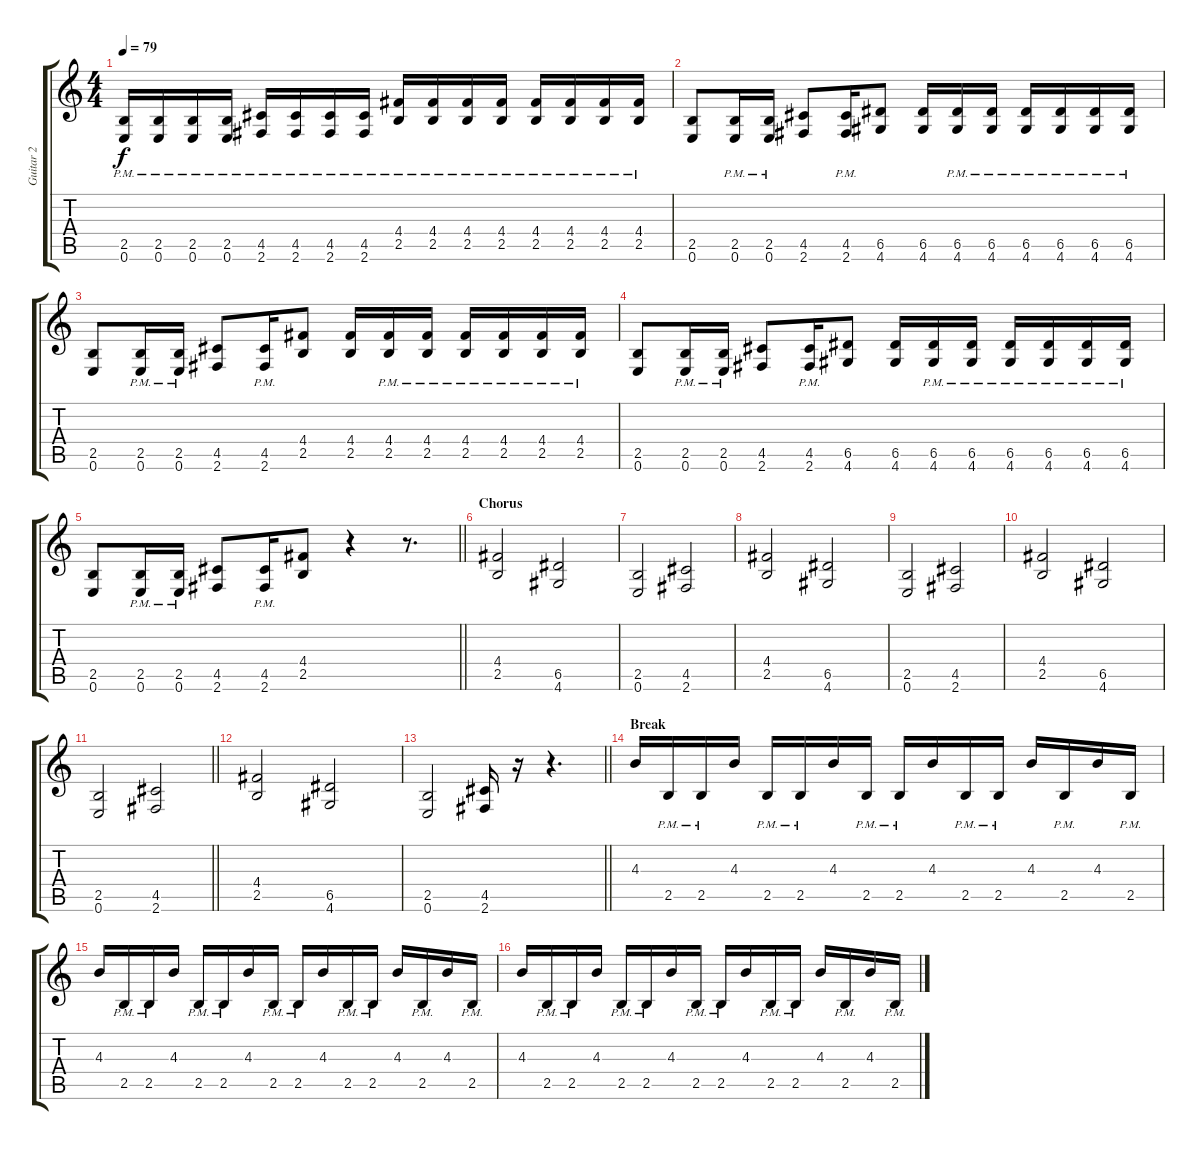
\track ("Guitar 2" "Guitar 2") {instrument distortionguitar}
\staff {score tabs}
\tuning (E4 B3 G3 D3 A2 E2) {hide}
\ts (4 4)
\tempo 79
\clef g2
\ks c
(2.5{pm} 0.6{pm}).16{dy f} (2.5{pm} 0.6{pm}).16 (2.5{pm} 0.6{pm}).16 (2.5{pm} 0.6{pm}).16 (4.5{pm} 2.6{pm}).16 (4.5{pm} 2.6{pm}).16 (4.5{pm} 2.6{pm}).16 (4.5{pm} 2.6{pm}).16 (4.4{pm} 2.5{pm}).16 (4.4{pm} 2.5{pm}).16 (4.4{pm} 2.5{pm}).16 (4.4{pm} 2.5{pm}).16 (4.4{pm} 2.5{pm}).16 (4.4{pm} 2.5{pm}).16 (4.4{pm} 2.5{pm}).16 (4.4{pm} 2.5{pm}).16 |
(2.5 0.6).8 (2.5{pm} 0.6{pm}).16 (2.5{pm} 0.6{pm}).16 (4.5 2.6).8 (4.5{pm} 2.6{pm}).16 (6.5 4.6).8 (6.5 4.6).16 (6.5{pm} 4.6{pm}).16 (6.5{pm} 4.6{pm}).16 (6.5{pm} 4.6{pm}).16 (6.5{pm} 4.6{pm}).16 (6.5{pm} 4.6{pm}).16 (6.5{pm} 4.6{pm}).16 |
(2.5 0.6).8 (2.5{pm} 0.6{pm}).16 (2.5{pm} 0.6{pm}).16 (4.5 2.6).8 (4.5{pm} 2.6{pm}).16 (4.4 2.5).8 (4.4 2.5).16 (4.4{pm} 2.5{pm}).16 (4.4{pm} 2.5{pm}).16 (4.4{pm} 2.5{pm}).16 (4.4{pm} 2.5{pm}).16 (4.4{pm} 2.5{pm}).16 (4.4{pm} 2.5{pm}).16 |
(2.5 0.6).8 (2.5{pm} 0.6{pm}).16 (2.5{pm} 0.6{pm}).16 (4.5 2.6).8 (4.5{pm} 2.6{pm}).16 (6.5 4.6).8 (6.5 4.6).16 (6.5{pm} 4.6{pm}).16 (6.5{pm} 4.6{pm}).16 (6.5{pm} 4.6{pm}).16 (6.5{pm} 4.6{pm}).16 (6.5{pm} 4.6{pm}).16 (6.5{pm} 4.6{pm}).16 |
\barLineRight lightlight
(2.5 0.6).8 (2.5{pm} 0.6{pm}).16 (2.5{pm} 0.6{pm}).16 (4.5 2.6).8 (4.5{pm} 2.6{pm}).16 (4.4 2.5).8 r.4 r.8{d} |
\section ("" "Chorus")
(4.4 2.5).2 (6.5 4.6).2 |
(2.5 0.6).2 (4.5 2.6).2 |
(4.4 2.5).2 (6.5 4.6).2 |
(2.5 0.6).2 (4.5 2.6).2 |
(4.4 2.5).2 (6.5 4.6).2 |
\barLineRight lightlight
(2.5 0.6).2 (4.5 2.6).2 |
(4.4 2.5).2 (6.5 4.6).2 |
\barLineRight lightlight
(2.5 0.6).2 (4.5 2.6).16 r.16 r.4{d} |
\section ("" "Break")
4.3.16 2.5{pm}.16 2.5{pm}.16 4.3.16 2.5{pm}.16 2.5{pm}.16 4.3.16 2.5{pm}.16 2.5{pm}.16 4.3.16 2.5{pm}.16 2.5{pm}.16 4.3.16 2.5{pm}.16 4.3.16 2.5{pm}.16 |
4.3.16 2.5{pm}.16 2.5{pm}.16 4.3.16 2.5{pm}.16 2.5{pm}.16 4.3.16 2.5{pm}.16 2.5{pm}.16 4.3.16 2.5{pm}.16 2.5{pm}.16 4.3.16 2.5{pm}.16 4.3.16 2.5{pm}.16 |
4.3.16 2.5{pm}.16 2.5{pm}.16 4.3.16 2.5{pm}.16 2.5{pm}.16 4.3.16 2.5{pm}.16 2.5{pm}.16 4.3.16 2.5{pm}.16 2.5{pm}.16 4.3.16 2.5{pm}.16 4.3.16 2.5{pm}.16
